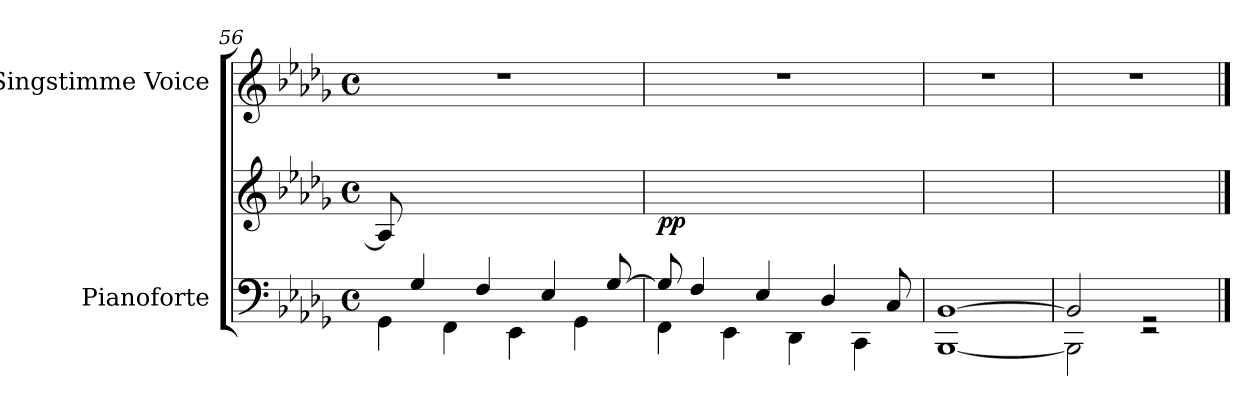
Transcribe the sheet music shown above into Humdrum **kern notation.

**kern	**kern	**dynam	**kern
*part2	*part2	*part2	*part1
*staff3	*staff2	*staff2/3	*staff1
*I"Pianoforte	*	*	*I"Singstimme Voice
*I'Pno	*	*	*
*clefF4	*clefG2	*	*clefG2
*k[b-e-a-d-g-]	*k[b-e-a-d-g-]	*	*k[b-e-a-d-g-]
*M4/4	*M4/4	*	*M4/4
*met(c)	*met(c)	*	*met(c)
=56	=56	=56	=56
*^	*	*	*
8ryy	4GG-\	8A-/]	.	1r
4G-/	.	2..ryy	.	.
.	4FF\	.	.	.
4F/	.	.	.	.
.	4EE-\	.	.	.
4E-/	.	.	.	.
.	4GG-\	.	.	.
[8G-/	.	.	.	.
=57	=57	=57	=57	=57
!	!	!	!LO:DY:b	!
8G-/]	4FF\	1ryy	pp	1r
4F/	.	.	.	.
.	4EE-\	.	.	.
4E-/	.	.	.	.
.	4DD-\	.	.	.
4D-/	.	.	.	.
.	4CC\	.	.	.
8C/	.	.	.	.
*v	*v	*	*	*
=58	=58	=58	=58
[1BBB- [1BB-	1ryy	.	1r
=59	=59	=59	=59
*^	*	*	*
2BB-/]	2BBB-\]	1ryy	.	1r
2rGG	2rEE	.	.	.
*v	*v	*	*	*
==	==	==	==
*-	*-	*-	*-
